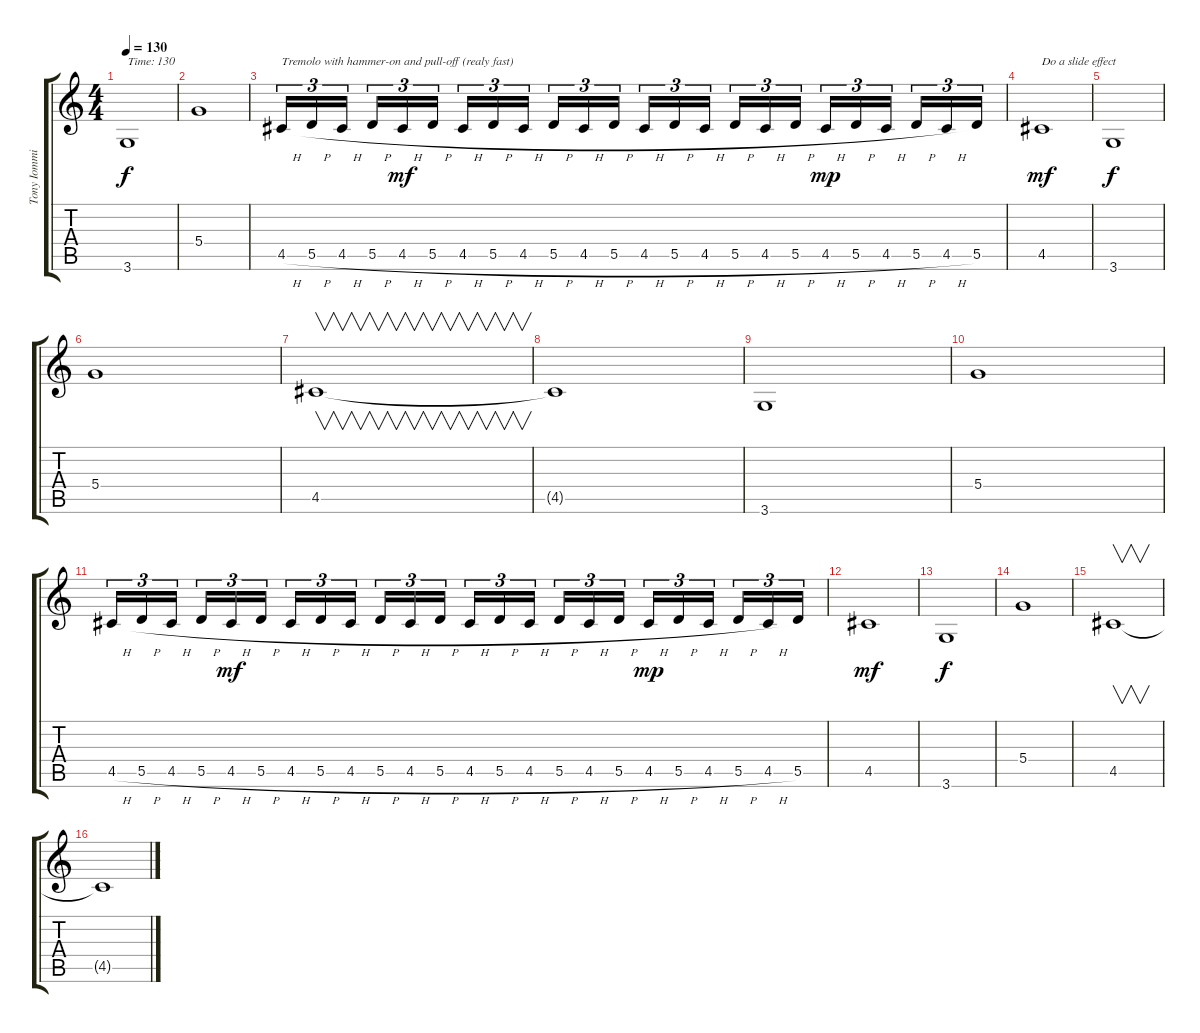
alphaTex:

\track ("Tony Iommi" "Tony Iommi") {instrument distortionguitar}
\staff {score tabs}
\tuning (E4 B3 G3 D3 A2 E2) {hide}
\ts (4 4)
\tempo 130
\clef g2
\ks c
3.6.1{txt "Time: 130" dy f instrument distortionguitar} |
5.4.1 |
4.5{h}.16{tu (3 2) txt "Tremolo with hammer-on and pull-off (realy fast)"} 5.5{h}.16{tu (3 2)} 4.5{h}.16{tu (3 2)} 5.5{h}.16{tu (3 2)} 4.5{h}.16{tu (3 2) dy mf} 5.5{h}.16{tu (3 2)} 4.5{h}.16{tu (3 2)} 5.5{h}.16{tu (3 2)} 4.5{h}.16{tu (3 2)} 5.5{h}.16{tu (3 2)} 4.5{h}.16{tu (3 2)} 5.5{h}.16{tu (3 2)} 4.5{h}.16{tu (3 2)} 5.5{h}.16{tu (3 2)} 4.5{h}.16{tu (3 2)} 5.5{h}.16{tu (3 2)} 4.5{h}.16{tu (3 2)} 5.5{h}.16{tu (3 2)} 4.5{h}.16{tu (3 2) dy mp} 5.5{h}.16{tu (3 2)} 4.5{h}.16{tu (3 2)} 5.5{h}.16{tu (3 2)} 4.5{h}.16{tu (3 2)} 5.5.16{tu (3 2)} |
4.5.1{txt "Do a slide effect" dy mf} |
3.6.1{dy f} |
5.4.1 |
4.5.1{v} |
4.5{t}.1 |
3.6.1 |
5.4.1 |
4.5{h}.16{tu (3 2)} 5.5{h}.16{tu (3 2)} 4.5{h}.16{tu (3 2)} 5.5{h}.16{tu (3 2)} 4.5{h}.16{tu (3 2) dy mf} 5.5{h}.16{tu (3 2)} 4.5{h}.16{tu (3 2)} 5.5{h}.16{tu (3 2)} 4.5{h}.16{tu (3 2)} 5.5{h}.16{tu (3 2)} 4.5{h}.16{tu (3 2)} 5.5{h}.16{tu (3 2)} 4.5{h}.16{tu (3 2)} 5.5{h}.16{tu (3 2)} 4.5{h}.16{tu (3 2)} 5.5{h}.16{tu (3 2)} 4.5{h}.16{tu (3 2)} 5.5{h}.16{tu (3 2)} 4.5{h}.16{tu (3 2) dy mp} 5.5{h}.16{tu (3 2)} 4.5{h}.16{tu (3 2)} 5.5{h}.16{tu (3 2)} 4.5{h}.16{tu (3 2)} 5.5.16{tu (3 2)} |
4.5.1{dy mf} |
3.6.1{dy f} |
5.4.1 |
4.5.1{v} |
4.5{t}.1
